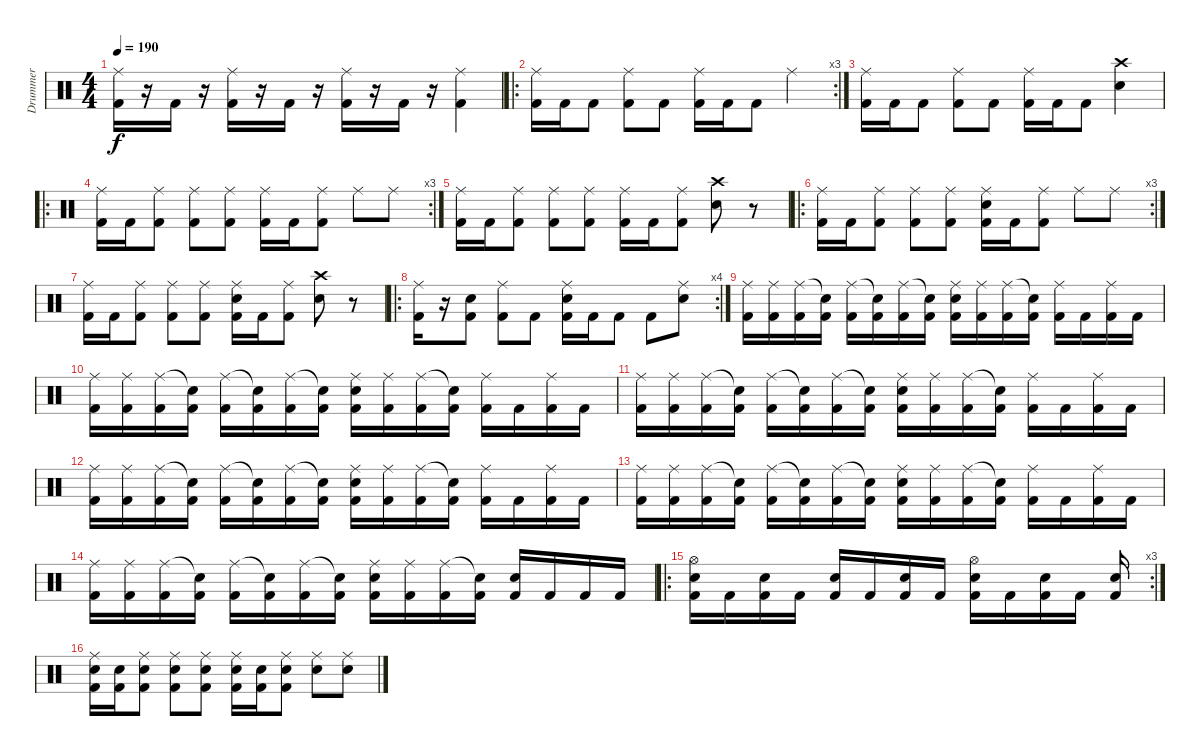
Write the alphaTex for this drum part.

\track ("Drummer" "Drummer") {instrument percussion}
\staff {score}
\articulation defaults
\ts (4 4)
\tempo 190
\clef neutral
\ks c
("Ride (middle)" "Kick (hit) 2").16{dy f} r.16 "Kick (hit) 2".16 r.16 ("Ride (middle)" "Kick (hit) 2").16 r.16 "Kick (hit) 2".16 r.16 ("Ride (middle)" "Kick (hit) 2").16 r.16 "Kick (hit) 2".16 r.16 ("Ride (middle)" "Kick (hit) 2").4 |
\ro
\rc 3
("Ride (middle)" "Kick (hit) 2").16 "Kick (hit) 2".16 "Kick (hit) 2".8 ("Ride (middle)" "Kick (hit) 2").8 "Kick (hit) 2".8 ("Ride (middle)" "Kick (hit) 2").16 "Kick (hit) 2".16 "Kick (hit) 2".8 "Ride (middle)".4 |
("Ride (middle)" "Kick (hit) 2").16 "Kick (hit) 2".16 "Kick (hit) 2".8 ("Ride (middle)" "Kick (hit) 2").8 "Kick (hit) 2".8 ("Ride (middle)" "Kick (hit) 2").16 "Kick (hit) 2".16 "Kick (hit) 2".8 ("Crash high (hit)" "Electric Snare (hit)").4 |
\ro
\rc 3
("Ride (middle)" "Kick (hit) 2").16 "Kick (hit) 2".16 ("Ride (middle)" "Kick (hit) 2").8 ("Ride (middle)" "Kick (hit) 2").8 ("Ride (middle)" "Kick (hit) 2").8 ("Ride (middle)" "Kick (hit) 2").16 "Kick (hit) 2".16 ("Ride (middle)" "Kick (hit) 2").8 "Ride (middle)".8 "Ride (middle)".8 |
("Ride (middle)" "Kick (hit) 2").16 "Kick (hit) 2".16 ("Ride (middle)" "Kick (hit) 2").8 ("Ride (middle)" "Kick (hit) 2").8 ("Ride (middle)" "Kick (hit) 2").8 ("Ride (middle)" "Kick (hit) 2").16 "Kick (hit) 2".16 ("Ride (middle)" "Kick (hit) 2").8 ("Crash high (hit)" "Electric Snare (hit)").8 r.8 |
\ro
\rc 3
("Ride (middle)" "Kick (hit) 2").16 "Kick (hit) 2".16 ("Ride (middle)" "Kick (hit) 2").8 ("Ride (middle)" "Kick (hit) 2").8 ("Ride (middle)" "Kick (hit) 2").8 ("Ride (middle)" "Electric Snare (hit)" "Kick (hit) 2").16 "Kick (hit) 2".16 ("Ride (middle)" "Kick (hit) 2").8 "Ride (middle)".8 "Ride (middle)".8 |
("Ride (middle)" "Kick (hit) 2").16 "Kick (hit) 2".16 ("Ride (middle)" "Kick (hit) 2").8 ("Ride (middle)" "Kick (hit) 2").8 ("Ride (middle)" "Kick (hit) 2").8 ("Ride (middle)" "Electric Snare (hit)" "Kick (hit) 2").16 "Kick (hit) 2".16 ("Ride (middle)" "Kick (hit) 2").8 ("Crash high (hit)" "Electric Snare (hit)").8 r.8 |
\ro
\rc 4
("Ride (middle)" "Kick (hit) 2").16 r.16 ("Electric Snare (hit)" "Kick (hit) 2").8 ("Ride (middle)" "Kick (hit) 2").8 "Kick (hit) 2".8 ("Ride (middle)" "Electric Snare (hit)" "Kick (hit) 2").16 "Kick (hit) 2".16 "Kick (hit) 2".8 "Kick (hit) 2".8 ("Ride (middle)" "Electric Snare (hit)").8 |
("Ride (middle)" "Kick (hit) 2").16 ("Ride (middle)" "Kick (hit) 2").16 ("Ride (middle)" "Kick (hit) 2").16 ("Snare (hit)"{t} "Kick (hit) 2").16 ("Ride (middle)" "Kick (hit) 2").16 ("Snare (hit)"{t} "Kick (hit) 2").16 ("Ride (middle)" "Kick (hit) 2").16 ("Snare (hit)"{t} "Kick (hit) 2").16 ("Ride (middle)" "Electric Snare (hit)" "Kick (hit) 2").16 ("Ride (middle)" "Kick (hit) 2").16 ("Ride (middle)" "Kick (hit) 2").16 ("Snare (hit)"{t} "Kick (hit) 2").16 ("Ride (middle)" "Kick (hit) 2").16 "Kick (hit) 2".16 ("Ride (middle)" "Kick (hit) 2").16 "Kick (hit) 2".16 |
("Ride (middle)" "Kick (hit) 2").16 ("Ride (middle)" "Kick (hit) 2").16 ("Ride (middle)" "Kick (hit) 2").16 ("Snare (hit)"{t} "Kick (hit) 2").16 ("Ride (middle)" "Kick (hit) 2").16 ("Snare (hit)"{t} "Kick (hit) 2").16 ("Ride (middle)" "Kick (hit) 2").16 ("Snare (hit)"{t} "Kick (hit) 2").16 ("Ride (middle)" "Electric Snare (hit)" "Kick (hit) 2").16 ("Ride (middle)" "Kick (hit) 2").16 ("Ride (middle)" "Kick (hit) 2").16 ("Snare (hit)"{t} "Kick (hit) 2").16 ("Ride (middle)" "Kick (hit) 2").16 "Kick (hit) 2".16 ("Ride (middle)" "Kick (hit) 2").16 "Kick (hit) 2".16 |
("Ride (middle)" "Kick (hit) 2").16 ("Ride (middle)" "Kick (hit) 2").16 ("Ride (middle)" "Kick (hit) 2").16 ("Snare (hit)"{t} "Kick (hit) 2").16 ("Ride (middle)" "Kick (hit) 2").16 ("Snare (hit)"{t} "Kick (hit) 2").16 ("Ride (middle)" "Kick (hit) 2").16 ("Snare (hit)"{t} "Kick (hit) 2").16 ("Ride (middle)" "Electric Snare (hit)" "Kick (hit) 2").16 ("Ride (middle)" "Kick (hit) 2").16 ("Ride (middle)" "Kick (hit) 2").16 ("Snare (hit)"{t} "Kick (hit) 2").16 ("Ride (middle)" "Kick (hit) 2").16 "Kick (hit) 2".16 ("Ride (middle)" "Kick (hit) 2").16 "Kick (hit) 2".16 |
("Ride (middle)" "Kick (hit) 2").16 ("Ride (middle)" "Kick (hit) 2").16 ("Ride (middle)" "Kick (hit) 2").16 ("Snare (hit)"{t} "Kick (hit) 2").16 ("Ride (middle)" "Kick (hit) 2").16 ("Snare (hit)"{t} "Kick (hit) 2").16 ("Ride (middle)" "Kick (hit) 2").16 ("Snare (hit)"{t} "Kick (hit) 2").16 ("Ride (middle)" "Electric Snare (hit)" "Kick (hit) 2").16 ("Ride (middle)" "Kick (hit) 2").16 ("Ride (middle)" "Kick (hit) 2").16 ("Snare (hit)"{t} "Kick (hit) 2").16 ("Ride (middle)" "Kick (hit) 2").16 "Kick (hit) 2".16 ("Ride (middle)" "Kick (hit) 2").16 "Kick (hit) 2".16 |
("Ride (middle)" "Kick (hit) 2").16 ("Ride (middle)" "Kick (hit) 2").16 ("Ride (middle)" "Kick (hit) 2").16 ("Snare (hit)"{t} "Kick (hit) 2").16 ("Ride (middle)" "Kick (hit) 2").16 ("Snare (hit)"{t} "Kick (hit) 2").16 ("Ride (middle)" "Kick (hit) 2").16 ("Snare (hit)"{t} "Kick (hit) 2").16 ("Ride (middle)" "Electric Snare (hit)" "Kick (hit) 2").16 ("Ride (middle)" "Kick (hit) 2").16 ("Ride (middle)" "Kick (hit) 2").16 ("Snare (hit)"{t} "Kick (hit) 2").16 ("Ride (middle)" "Kick (hit) 2").16 "Kick (hit) 2".16 ("Ride (middle)" "Kick (hit) 2").16 "Kick (hit) 2".16 |
("Ride (middle)" "Kick (hit) 2").16 ("Ride (middle)" "Kick (hit) 2").16 ("Ride (middle)" "Kick (hit) 2").16 ("Snare (hit)"{t} "Kick (hit) 2").16 ("Ride (middle)" "Kick (hit) 2").16 ("Snare (hit)"{t} "Kick (hit) 2").16 ("Ride (middle)" "Kick (hit) 2").16 ("Snare (hit)"{t} "Kick (hit) 2").16 ("Ride (middle)" "Electric Snare (hit)" "Kick (hit) 2").16 ("Ride (middle)" "Kick (hit) 2").16 ("Ride (middle)" "Kick (hit) 2").16 ("Snare (hit)"{t} "Kick (hit) 2").16 ("Electric Snare (hit)" "Kick (hit) 2").16 "Kick (hit) 2".16 "Kick (hit) 2".16 "Kick (hit) 2".16 |
\ro
\rc 3
("Hi-Hat (open)" "Electric Snare (hit)" "Kick (hit) 2").16 "Kick (hit) 2".16 ("Electric Snare (hit)" "Kick (hit) 2").16 "Kick (hit) 2".16 ("Electric Snare (hit)" "Kick (hit) 2").16 "Kick (hit) 2".16 ("Electric Snare (hit)" "Kick (hit) 2").16 "Kick (hit) 2".16 ("Hi-Hat (open)" "Electric Snare (hit)" "Kick (hit) 2").16 "Kick (hit) 2".16 ("Electric Snare (hit)" "Kick (hit) 2").16 "Kick (hit) 2".16 ("Electric Snare (hit)" "Kick (hit) 2").16 |
("Ride (middle)" "Electric Snare (hit)" "Kick (hit) 2").16 ("Electric Snare (hit)" "Kick (hit) 2").16 ("Ride (middle)" "Electric Snare (hit)" "Kick (hit) 2").8 ("Ride (middle)" "Electric Snare (hit)" "Kick (hit) 2").8 ("Ride (middle)" "Electric Snare (hit)" "Kick (hit) 2").8 ("Ride (middle)" "Electric Snare (hit)" "Kick (hit) 2").16 ("Electric Snare (hit)" "Kick (hit) 2").16 ("Ride (middle)" "Electric Snare (hit)" "Kick (hit) 2").8 ("Ride (middle)" "Electric Snare (hit)").8 ("Ride (middle)" "Electric Snare (hit)").8
